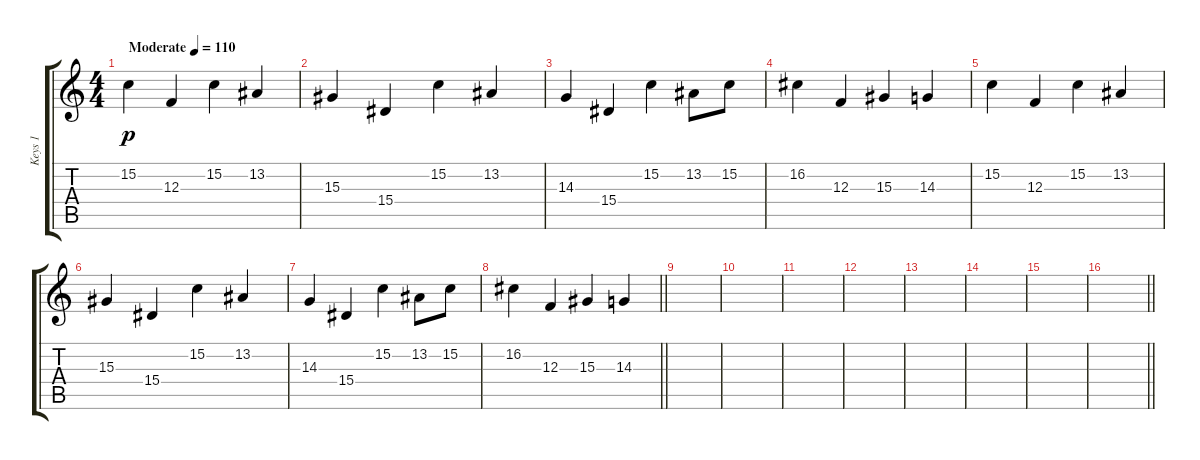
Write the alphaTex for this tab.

\track ("Keys 1" "Keys 1") {instrument fx1rain}
\staff {score tabs}
\tuning (D4 A3 F3 C3 G2 D2) {hide}
\ts (4 4)
\tempo (110 "Moderate")
\clef g2
\ks c
15.2.4{dy p instrument fx1rain} 12.3.4 15.2.4 13.2.4 |
15.3.4 15.4.4 15.2.4 13.2.4 |
14.3.4 15.4.4 15.2.4 13.2.8 15.2.8 |
16.2.4 12.3.4 15.3.4 14.3.4 |
15.2.4 12.3.4 15.2.4 13.2.4 |
15.3.4 15.4.4 15.2.4 13.2.4 |
14.3.4 15.4.4 15.2.4 13.2.8 15.2.8 |
\barLineRight lightlight
16.2.4 12.3.4 15.3.4 14.3.4 |
\section ("" "")
|
|
|
|
|
|
|
\barLineRight lightlight
